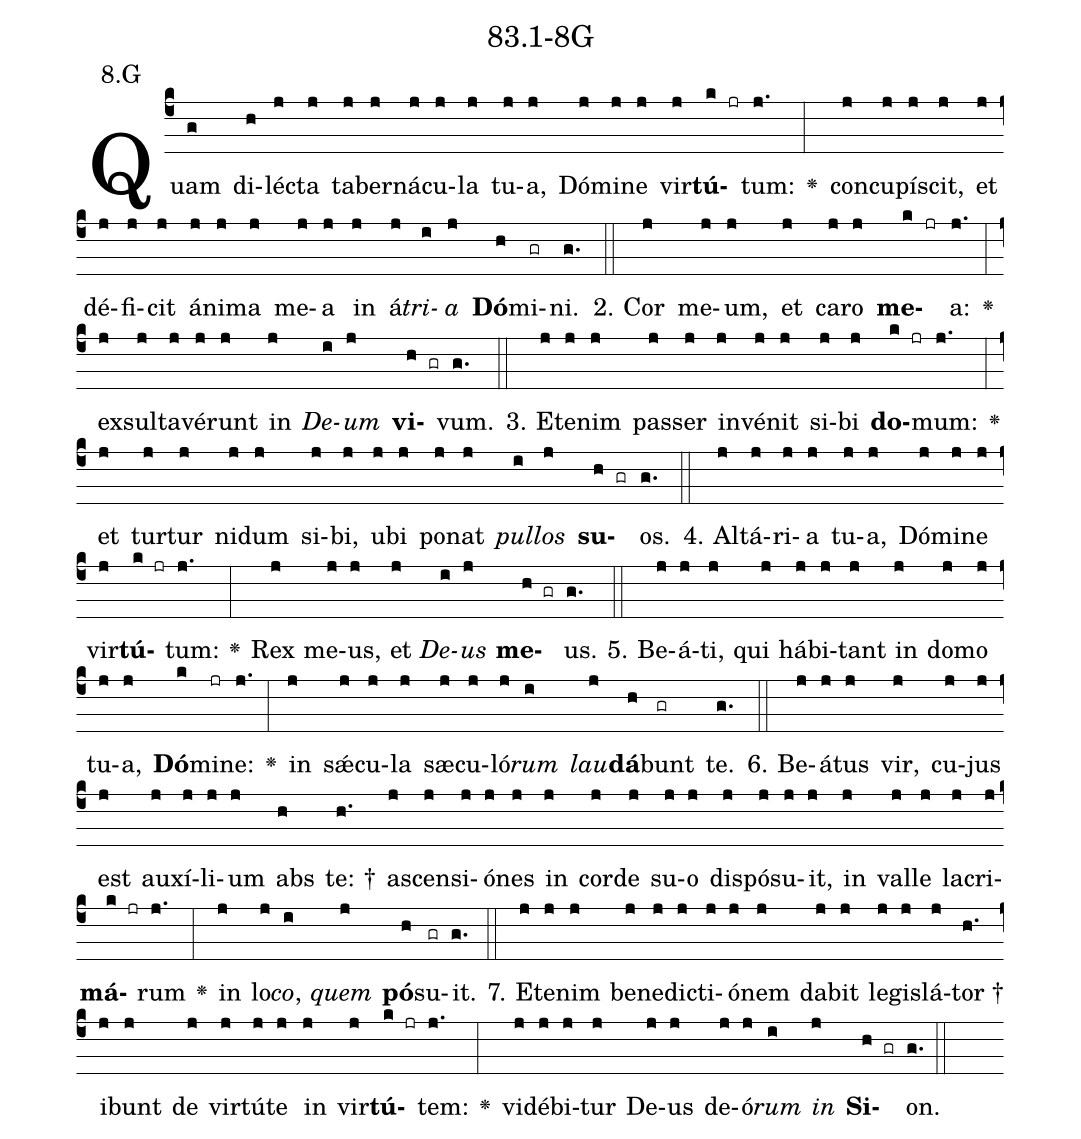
name: 83.1-8G;
annotation: 8.G;
%%
(c4)Quam(g) di(h)léc(j)ta(j) ta(j)ber(j)ná(j)cu(j)la(j) tu(j)a,(j) Dó(j)mi(j)ne(j) vir(j)<b>tú</b>(k jr)tum:(j.) <v>\greheightstar</v>(:) con(j)cu(j)pí(j)scit,(j) et(j) dé(j)fi(j)cit(j) á(j)ni(j)ma(j) me(j)a(j) in(j) á(j)<i>tri</i>(i)<i>a</i>(j) <b>Dó</b>(h)mi(gr)ni.(g.) (::)
2. Cor(j) me(j)um,(j) et(j) ca(j)ro(j) <b>me</b>(k jr)a:(j.) <v>\greheightstar</v>(:) ex(j)sul(j)ta(j)vé(j)runt(j) in(j) <i>De</i>(i)<i>um</i>(j) <b>vi</b>(h gr)vum.(g.) (::)
3. Et(j)e(j)nim(j) pas(j)ser(j) in(j)vé(j)nit(j) si(j)bi(j) <b>do</b>(k jr)mum:(j.) <v>\greheightstar</v>(:) et(j) tur(j)tur(j) ni(j)dum(j) si(j)bi,(j) u(j)bi(j) po(j)nat(j) <i>pul</i>(i)<i>los</i>(j) <b>su</b>(h gr)os.(g.) (::)
4. Al(j)tá(j)ri(j)a(j) tu(j)a,(j) Dó(j)mi(j)ne(j) vir(j)<b>tú</b>(k jr)tum:(j.) <v>\greheightstar</v>(:) Rex(j) me(j)us,(j) et(j) <i>De</i>(i)<i>us</i>(j) <b>me</b>(h gr)us.(g.) (::)
5. Be(j)á(j)ti,(j) qui(j) há(j)bi(j)tant(j) in(j) do(j)mo(j) tu(j)a,(j) <b>Dó</b>(k)mi(jr)ne:(j.) <v>\greheightstar</v>(:) in(j) sǽ(j)cu(j)la(j) sæ(j)cu(j)ló(j)<i>rum</i>(i) <i>lau</i>(j)<b>dá</b>(h)bunt(gr) te.(g.) (::)
6. Be(j)á(j)tus(j) vir,(j) cu(j)jus(j) est(j) au(j)xí(j)li(j)um(j) abs(h) te: †(h.) a(j)scen(j)si(j)ó(j)nes(j) in(j) cor(j)de(j) su(j)o(j) dis(j)pó(j)su(j)it,(j) in(j) val(j)le(j) la(j)cri(j)<b>má</b>(k jr)rum(j.) <v>\greheightstar</v>(:) in(j) lo(j)<i>co</i>,(i) <i>quem</i>(j) <b>pó</b>(h)su(gr)it.(g.) (::)
7. Et(j)e(j)nim(j) be(j)ne(j)dic(j)ti(j)ó(j)nem(j) da(j)bit(j) le(j)gis(j)lá(j)tor †(h.) i(j)bunt(j) de(j) vir(j)tú(j)te(j) in(j) vir(j)<b>tú</b>(k jr)tem:(j.) <v>\greheightstar</v>(:) vi(j)dé(j)bi(j)tur(j) De(j)us(j) de(j)ó(j)<i>rum</i>(i) <i>in</i>(j) <b>Si</b>(h gr)on.(g.) (::)
